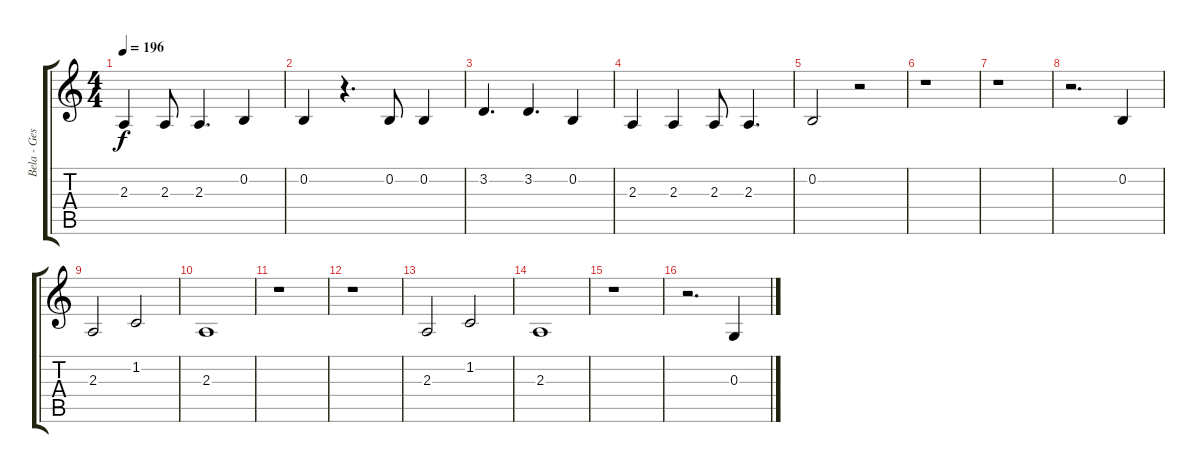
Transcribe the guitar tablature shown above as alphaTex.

\track ("Bela - Gesang" "Bela - Ges") {instrument oboe}
\staff {score tabs}
\tuning (E4 B3 G3 D3 A2 E2) {hide}
\ts (4 4)
\tempo 196
\clef g2
\ks c
2.3.4{dy f} 2.3.8 2.3.4{d} 0.2.4 |
0.2.4 r.4{d} 0.2.8 0.2.4 |
3.2.4{d} 3.2.4{d} 0.2.4 |
2.3.4 2.3.4 2.3.8 2.3.4{d} |
0.2.2 r.2 |
r.1 |
r.1 |
r.2{d} 0.2.4 |
2.3.2 1.2.2 |
2.3.1 |
r.1 |
r.1 |
2.3.2 1.2.2 |
2.3.1 |
r.1 |
r.2{d} 0.3.4
